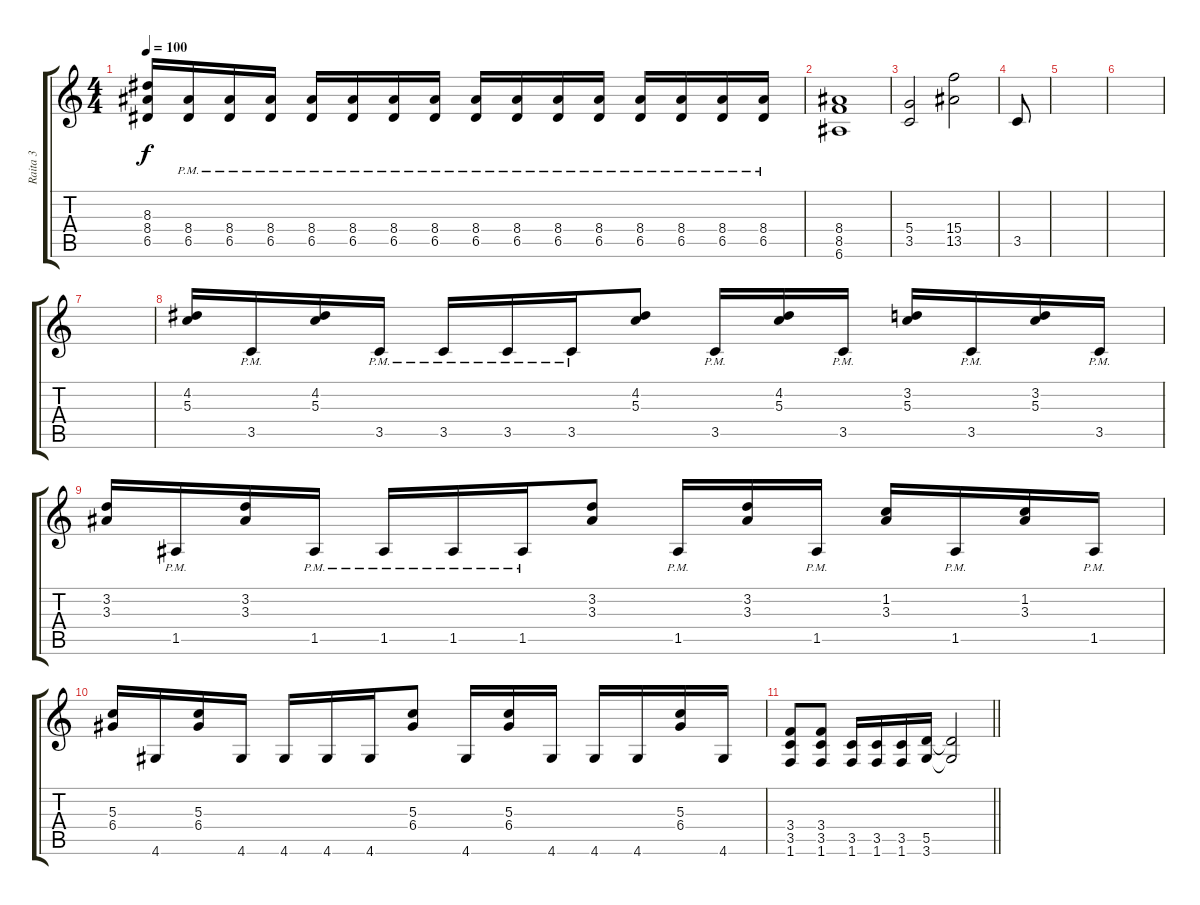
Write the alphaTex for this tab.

\track ("Raita 3" "Raita 3") {instrument overdrivenguitar}
\staff {score tabs}
\tuning (E4 B3 G3 D3 A2 E2) {hide}
\ts (4 4)
\tempo 100
\clef g2
\ks c
(8.3 8.4 6.5).16{dy f} (8.4{pm} 6.5{pm}).16 (8.4{pm} 6.5{pm}).16 (8.4{pm} 6.5{pm}).16 (8.4{pm} 6.5{pm}).16 (8.4{pm} 6.5{pm}).16 (8.4{pm} 6.5{pm}).16 (8.4{pm} 6.5{pm}).16 (8.4{pm} 6.5{pm}).16 (8.4{pm} 6.5{pm}).16 (8.4{pm} 6.5{pm}).16 (8.4{pm} 6.5{pm}).16 (8.4{pm} 6.5{pm}).16 (8.4{pm} 6.5{pm}).16 (8.4{pm} 6.5{pm}).16 (8.4{pm} 6.5{pm}).16 |
(8.4 8.5 6.6).1 |
(5.4 3.5).2 (15.4 13.5).2 |
3.5.8 |
|
|
|
(4.2 5.3).16 3.5{pm}.16 (4.2 5.3).16 3.5{pm}.16 3.5{pm}.16 3.5{pm}.16 3.5{pm}.16 (4.2 5.3).8 3.5{pm}.16 (4.2 5.3).16 3.5{pm}.16 (3.2 5.3).16 3.5{pm}.16 (3.2 5.3).16 3.5{pm}.16 |
(3.2 3.3).16 1.5{pm}.16 (3.2 3.3).16 1.5{pm}.16 1.5{pm}.16 1.5{pm}.16 1.5{pm}.16 (3.2 3.3).8 1.5{pm}.16 (3.2 3.3).16 1.5{pm}.16 (1.2 3.3).16 1.5{pm}.16 (1.2 3.3).16 1.5{pm}.16 |
(5.3 6.4).16 4.6.16 (5.3 6.4).16 4.6.16 4.6.16 4.6.16 4.6.16 (5.3 6.4).8 4.6.16 (5.3 6.4).16 4.6.16 4.6.16 4.6.16 (5.3 6.4).16 4.6.16 |
\barLineRight lightlight
(3.4 3.5 1.6).8 (3.4 3.5 1.6).8 (3.5 1.6).16 (3.5 1.6).16 (3.5 1.6).16 (5.5 3.6).16 (5.5{t} 3.6{t}).2
